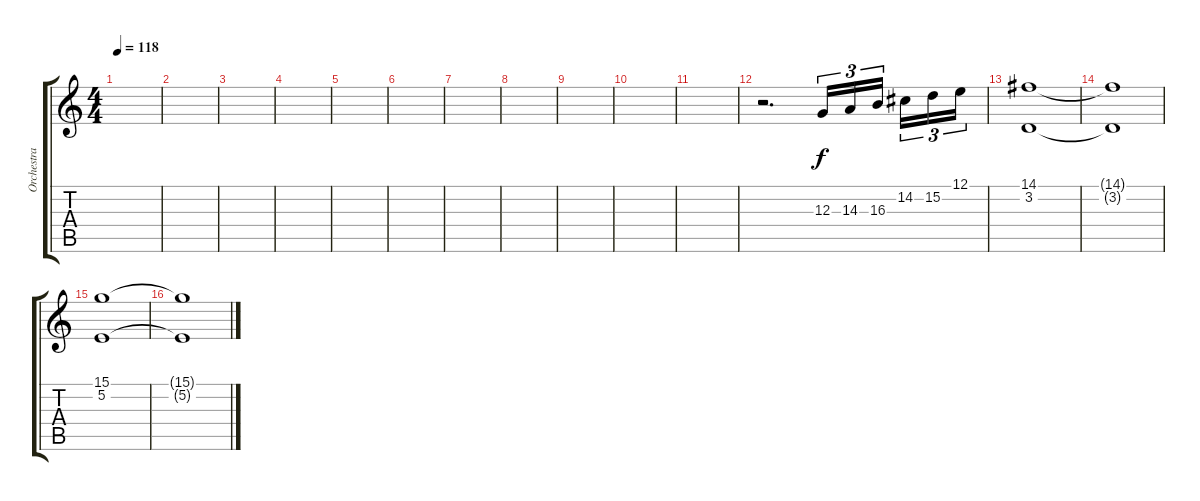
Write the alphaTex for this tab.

\track ("Orchestra" "Orchestra") {instrument stringensemble1}
\staff {score tabs}
\tuning (E4 B3 G3 D3 A2 E2) {hide}
\ts (4 4)
\tempo 118
\clef g2
\ks c
|
|
|
|
|
|
|
|
|
|
|
r.2{d} 12.3.16{tu (3 2)} 14.3.16{tu (3 2)} 16.3.16{tu (3 2)} 14.2.16{tu (3 2)} 15.2.16{tu (3 2)} 12.1.16{tu (3 2)} |
(14.1 3.2).1 |
(14.1{t} 3.2{t}).1 |
(15.1 5.2).1 |
(15.1{t} 5.2{t}).1
